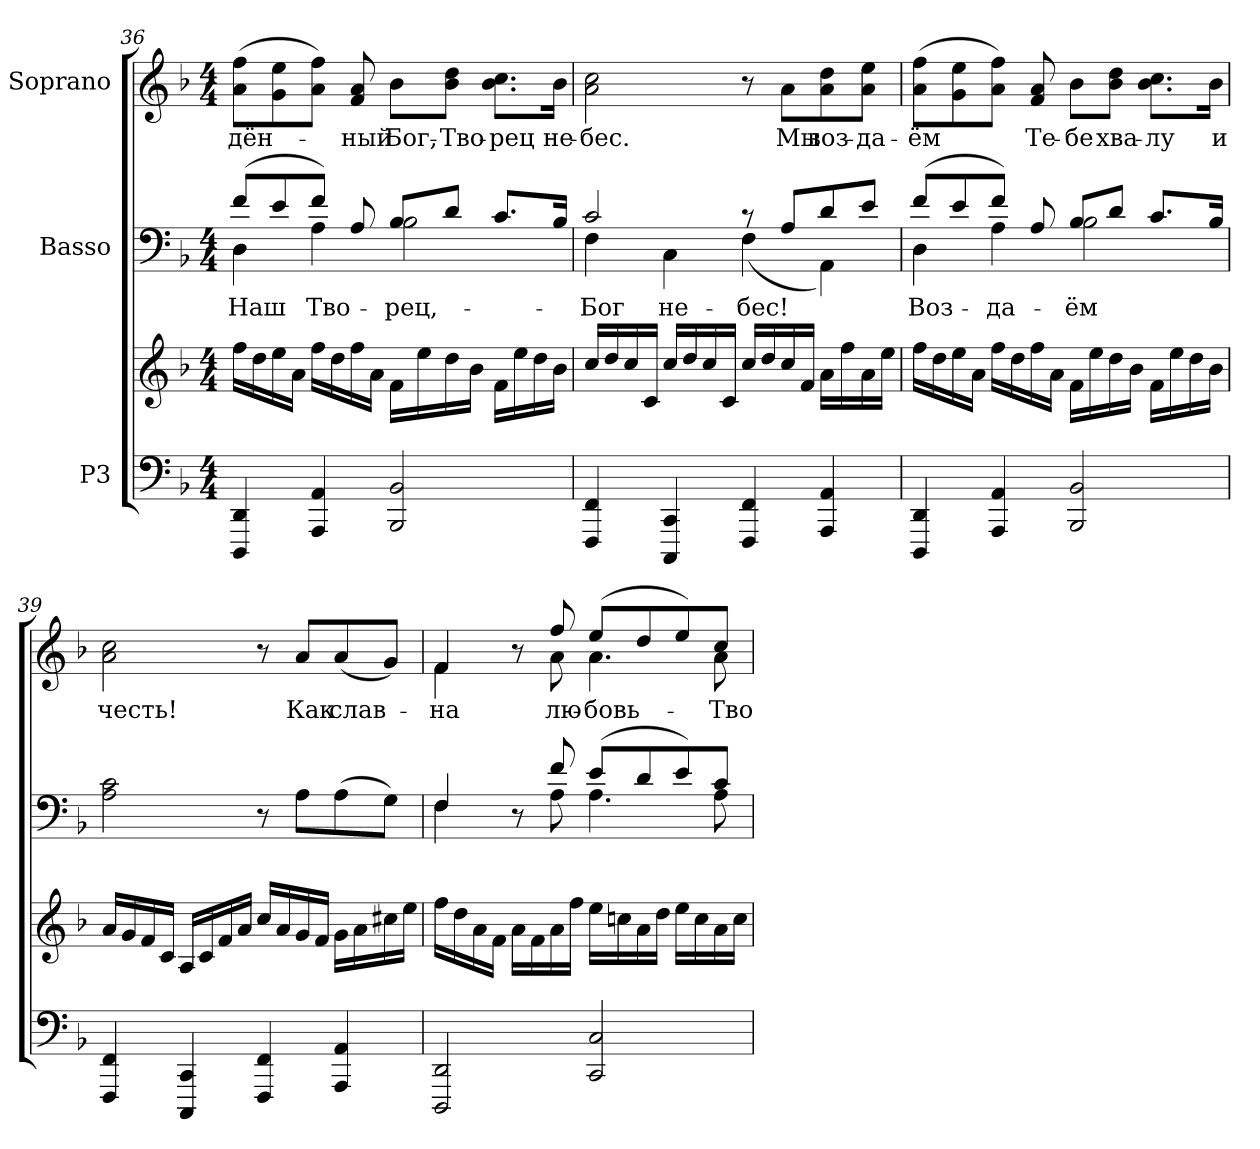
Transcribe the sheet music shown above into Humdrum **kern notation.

**kern	**kern	**kern	**text	**kern	**text
*part3	*part3	*part2	*part2	*part1	*part1
*staff4	*staff3	*staff2	*staff2	*staff1	*staff1
*I"P3	*	*I"Basso	*	*I"Soprano	*
!!LO:LB:g=z
*clefF4	*clefG2	*clefF4	*	*clefG2	*
*k[b-]	*k[b-]	*k[b-]	*	*k[b-]	*
*d:	*d:	*d:	*	*d:	*
*M4/4	*M4/4	*M4/4	*	*M4/4	*
=36	=36	=36	=36	=36	=36
*	*	*^	*	*	*
!	!	!	!	!LO:LY:b:color=#000000	!	!
!	!	!	!	!	!	!LO:LY:b:color=#000000
4DDDi/ 4DDi	16ffi\LL	(8fi/L	4Di\	Наш	(8ai\ 8ffiL	-дён-
.	16ddi\	.	.	.	.	.
.	16eei\	8ei/	.	.	8gi\ 8eei	.
.	16ai\JJ	.	.	.	.	.
!	!	!	!	!LO:LY:b:color=#000000	!	!
4AAAi/ 4AAi	16ffi\LL	8fi/J)	4Ai\	Тво-	8ai\ 8ffiJ)	.
.	16ddi\	.	.	.	.	.
!	!	!	!	!	!	!LO:LY:b:color=#000000
.	16ffi\	8Ai/	.	.	8fi/ 8ai	-ный
.	16ai\JJ	.	.	.	.	.
!	!	!	!	!LO:LY:b:color=#000000	!	!
!	!	!	!	!	!	!LO:LY:b:color=#000000
2BBB-i/ 2BB-i	16fi\LL	8B-i/L	2B-i\	-рец,-	8b-i\L	Бог,-
.	16eei\	.	.	.	.	.
!	!	!	!	!	!	!LO:LY:b:color=#000000
.	16ddi\	8di/J	.	.	8b-i\ 8ddiJ	-Тво-
.	16b-i\JJ	.	.	.	.	.
!	!	!	!	!	!	!LO:LY:b:color=#000000
.	16fi\LL	8.ci/L	.	.	8.b-i\ 8.cciL	-рец
.	16eei\	.	.	.	.	.
.	16ddi\	.	.	.	.	.
!	!	!	!	!	!	!LO:LY:b:color=#000000
.	16b-i\JJ	16B-i/Jk	.	.	16b-i\Jk	не-
=37	=37	=37	=37	=37	=37	=37
!	!	!	!	!LO:LY:b:color=#000000	!	!
!	!	!	!	!	!	!LO:LY:b:color=#000000
4FFFi/ 4FFi	16cci/LL	2ci/	4Fi\	-Бог	2ai\ 2cci	-бес.
.	16ddi/	.	.	.	.	.
.	16cci/	.	.	.	.	.
.	16ci/JJ	.	.	.	.	.
!	!	!	!	!LO:LY:b:color=#000000	!	!
4CCCi/ 4CCi	16cci/LL	.	4Ci\	не-	.	.
.	16ddi/	.	.	.	.	.
.	16cci/	.	.	.	.	.
.	16ci/JJ	.	.	.	.	.
!	!	!	!	!LO:LY:b:color=#000000	!	!
4FFFi/ 4FFi	16cci/LL	8r	(4Fi\	-бес!	8r	.
.	16ddi/	.	.	.	.	.
!	!	!	!	!	!	!LO:LY:b:color=#000000
.	16cci/	8Ai/L	.	.	8ai\L	Мы
.	16fi/JJ	.	.	.	.	.
!	!	!	!	!	!	!LO:LY:b:color=#000000
4AAAi/ 4AAi	16ai\LL	8di/	4AAi\)	.	8ai\ 8ddi	воз-
.	16ffi\	.	.	.	.	.
!	!	!	!	!	!	!LO:LY:b:color=#000000
.	16ai\	8ei/J	.	.	8ai\ 8eeiJ	-да-
.	16eei\JJ	.	.	.	.	.
=38	=38	=38	=38	=38	=38	=38
!	!	!	!	!LO:LY:b:color=#000000	!	!
!	!	!	!	!	!	!LO:LY:b:color=#000000
4DDDi/ 4DDi	16ffi\LL	(8fi/L	4Di\	Воз-	(8ai\ 8ffiL	-ём
.	16ddi\	.	.	.	.	.
.	16eei\	8ei/	.	.	8gi\ 8eei	.
.	16ai\JJ	.	.	.	.	.
!	!	!	!	!LO:LY:b:color=#000000	!	!
4AAAi/ 4AAi	16ffi\LL	8fi/J)	4Ai\	-да-	8ai\ 8ffiJ)	.
.	16ddi\	.	.	.	.	.
!	!	!	!	!	!	!LO:LY:b:color=#000000
.	16ffi\	8Ai/	.	.	8fi/ 8ai	Те-
.	16ai\JJ	.	.	.	.	.
!	!	!	!	!LO:LY:b:color=#000000	!	!
!	!	!	!	!	!	!LO:LY:b:color=#000000
2BBB-i/ 2BB-i	16fi\LL	8B-i/L	2B-i\	-ём	8b-i\L	-бе
.	16eei\	.	.	.	.	.
!	!	!	!	!	!	!LO:LY:b:color=#000000
.	16ddi\	8di/J	.	.	8b-i\ 8ddiJ	хва-
.	16b-i\JJ	.	.	.	.	.
!	!	!	!	!	!	!LO:LY:b:color=#000000
.	16fi\LL	8.ci/L	.	.	8.b-i\ 8.cciL	-лу
.	16eei\	.	.	.	.	.
.	16ddi\	.	.	.	.	.
!	!	!	!	!	!	!LO:LY:b:color=#000000
.	16b-i\JJ	16B-i/Jk	.	.	16b-i\Jk	и
*	*	*v	*v	*	*	*
!!LO:LB:g=z
=39	=39	=39	=39	=39	=39
!	!	!	!	!	!LO:LY:b:color=#000000
4FFFi/ 4FFi	16ai/LL	2Ai\ 2ci	.	2ai\ 2cci	честь!
.	16gi/	.	.	.	.
.	16fi/	.	.	.	.
.	16ci/JJ	.	.	.	.
4CCCi/ 4CCi	16Ai/LL	.	.	.	.
.	16ci/	.	.	.	.
.	16fi/	.	.	.	.
.	16ai/JJ	.	.	.	.
4FFFi/ 4FFi	16cci/LL	8r	.	8r	.
.	16ai/	.	.	.	.
!	!	!	!	!	!LO:LY:b:color=#000000
.	16gi/	8Ai\L	.	8ai/L	Как
.	16fi/JJ	.	.	.	.
!	!	!	!	!	!LO:LY:b:color=#000000
4AAAi/ 4AAi	16gi\LL	(8Ai\	.	(8ai/	слав-
.	16ai\	.	.	.	.
.	16cc#Xi\	8Gi\J)	.	8gi/J)	.
.	16eei\JJ	.	.	.	.
=40	=40	=40	=40	=40	=40
*	*	*^	*	*	*
!	!	!	!	!	!	!LO:LY:b:color=#000000
*	*	*	*	*	*^	*
2DDDi/ 2DDi	16ffi\LL	4Fi/	4Fi\	.	4fi/	4fi\	-на
.	16ddi\	.	.	.	.	.	.
.	16ai\	.	.	.	.	.	.
.	16fi\JJ	.	.	.	.	.	.
.	16ai\LL	8r	8ryy	.	8r	8ryy	.
.	16fi\	.	.	.	.	.	.
!	!	!	!	!	!	!	!LO:LY:b:color=#000000
.	16ai\	8fi/	8Ai\	.	8ffi/	8ai\	лю-
.	16ffi\JJ	.	.	.	.	.	.
!	!	!	!	!	!	!	!LO:LY:b:color=#000000
2CCi/ 2Ci	16eei\LL	(8ei/L	4.Ai\	.	(8eei/L	4.ai\	-бовь-
.	16ccni\	.	.	.	.	.	.
.	16ai\	8di/	.	.	8ddi/	.	.
.	16ddi\JJ	.	.	.	.	.	.
.	16eei\LL	8ei/)	.	.	8eei/)	.	.
.	16cci\	.	.	.	.	.	.
!	!	!	!	!	!	!	!LO:LY:b:color=#000000
.	16ai\	8ci/J	8Ai\	.	8cci/J	8ai\	-Тво-
.	16cci\JJ	.	.	.	.	.	.
*	*	*v	*v	*	*	*	*
*	*	*	*	*v	*v	*
=	=	=	=	=	=
*-	*-	*-	*-	*-	*-
